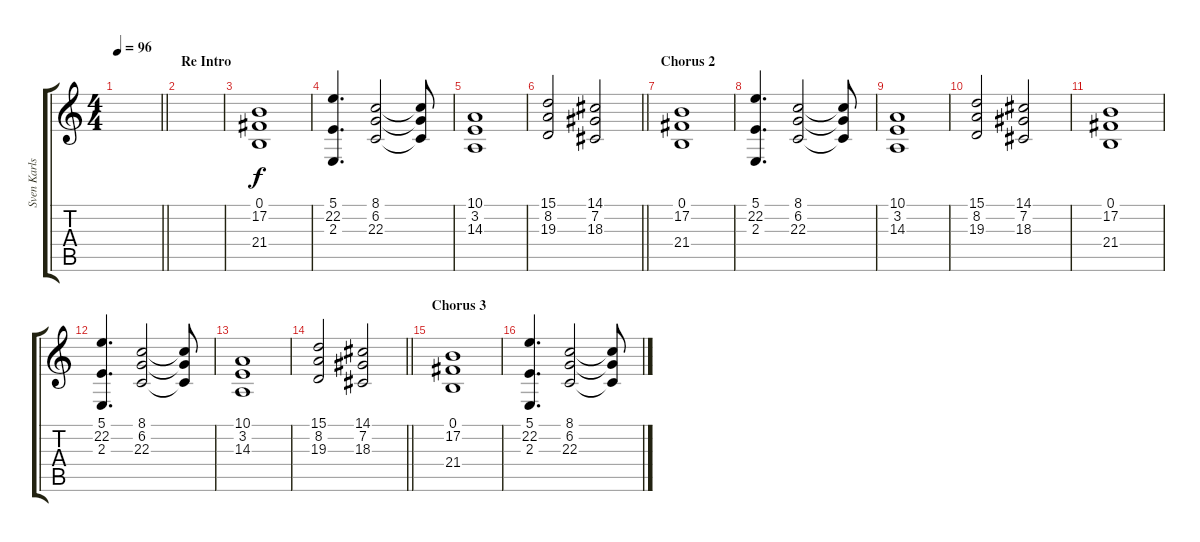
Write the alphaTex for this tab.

\track ("Sven Karlsson (Keyboards)" "Sven Karls") {instrument pad8sweep}
\staff {score tabs}
\tuning (B3 Gb3 D3 A2 E2 B1) {hide}
\ts (4 4)
\tempo 96
\clef g2
\barLineRight lightlight
\ks c
|
\section ("" "Re Intro")
|
(0.1 17.2 21.4).1{volume 13} |
(5.1 22.2 2.3).4{d} (8.1 6.2 22.3).2 (8.1{t} 6.2{t} 22.3{t}).8 |
(10.1 3.2 14.3).1 |
\barLineRight lightlight
(15.1 8.2 19.3).2 (14.1 7.2 18.3).2 |
\section ("" "Chorus 2")
(0.1 17.2 21.4).1 |
(5.1 22.2 2.3).4{d} (8.1 6.2 22.3).2 (8.1{t} 6.2{t} 22.3{t}).8 |
(10.1 3.2 14.3).1 |
(15.1 8.2 19.3).2 (14.1 7.2 18.3).2 |
(0.1 17.2 21.4).1 |
(5.1 22.2 2.3).4{d} (8.1 6.2 22.3).2 (8.1{t} 6.2{t} 22.3{t}).8 |
(10.1 3.2 14.3).1 |
\barLineRight lightlight
(15.1 8.2 19.3).2 (14.1 7.2 18.3).2 |
\section ("" "Chorus 3")
(0.1 17.2 21.4).1 |
(5.1 22.2 2.3).4{d} (8.1 6.2 22.3).2 (8.1{t} 6.2{t} 22.3{t}).8
